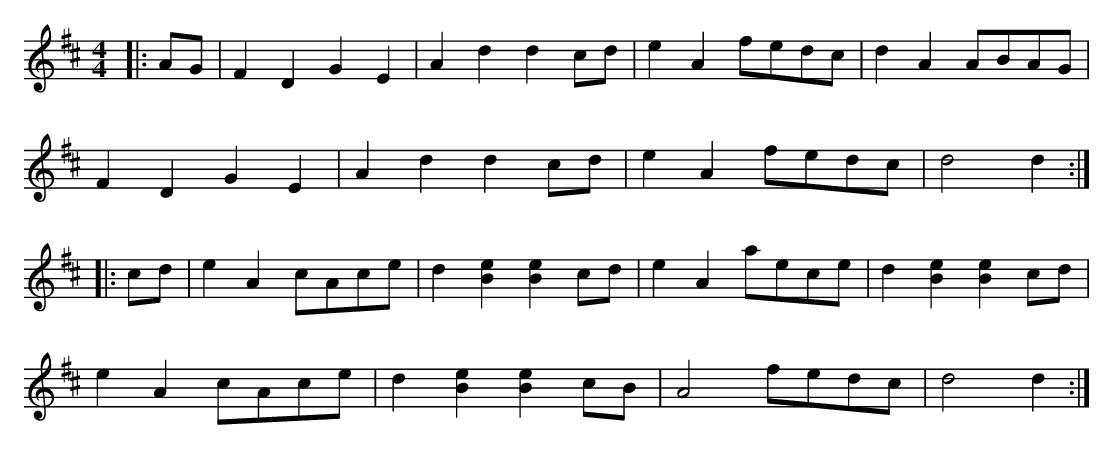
X:1
M:4/4
K:D
|:AG|F2 D2 G2 E2|A2 d2 d2 cd|e2 A2 fedc|d2 A2 ABAG|
F2 D2 G2 E2|A2 d2 d2 cd|e2 A2 fedc|d4 d2:|
|:cd|e2 A2 cAce|d2 [B2e2] [B2e2] cd|e2 A2 aece|d2 [B2e2] [B2e2] cd|
e2 A2 cAce|d2 [B2e2] [B2e2] cB|A4 fedc|d4 d2:|
